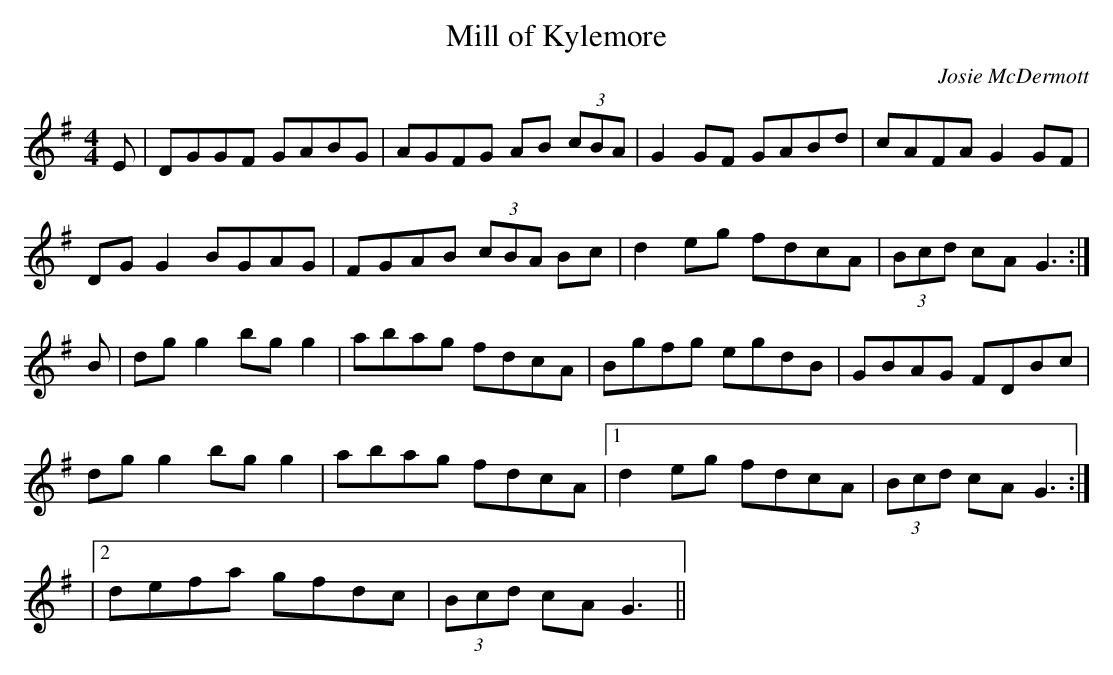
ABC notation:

X:1
T: Mill of Kylemore
C: Josie McDermott
M: 4/4
L: 1/8
K: G
E|DGGF GABG|AGFG AB (3cBA|G2 GF GABd|cAFA G2 GF|
DG G2 BGAG|FGAB (3cBA Bc|d2 eg fdcA|(3Bcd cA G3:|
B|dg g2 bg g2|abag fdcA|Bgfg egdB|GBAG FDBc|
dg g2 bg g2|abag fdcA|1 d2 eg fdcA|(3Bcd cA G3:|
|2 defa gfdc|(3Bcd cA G3||
